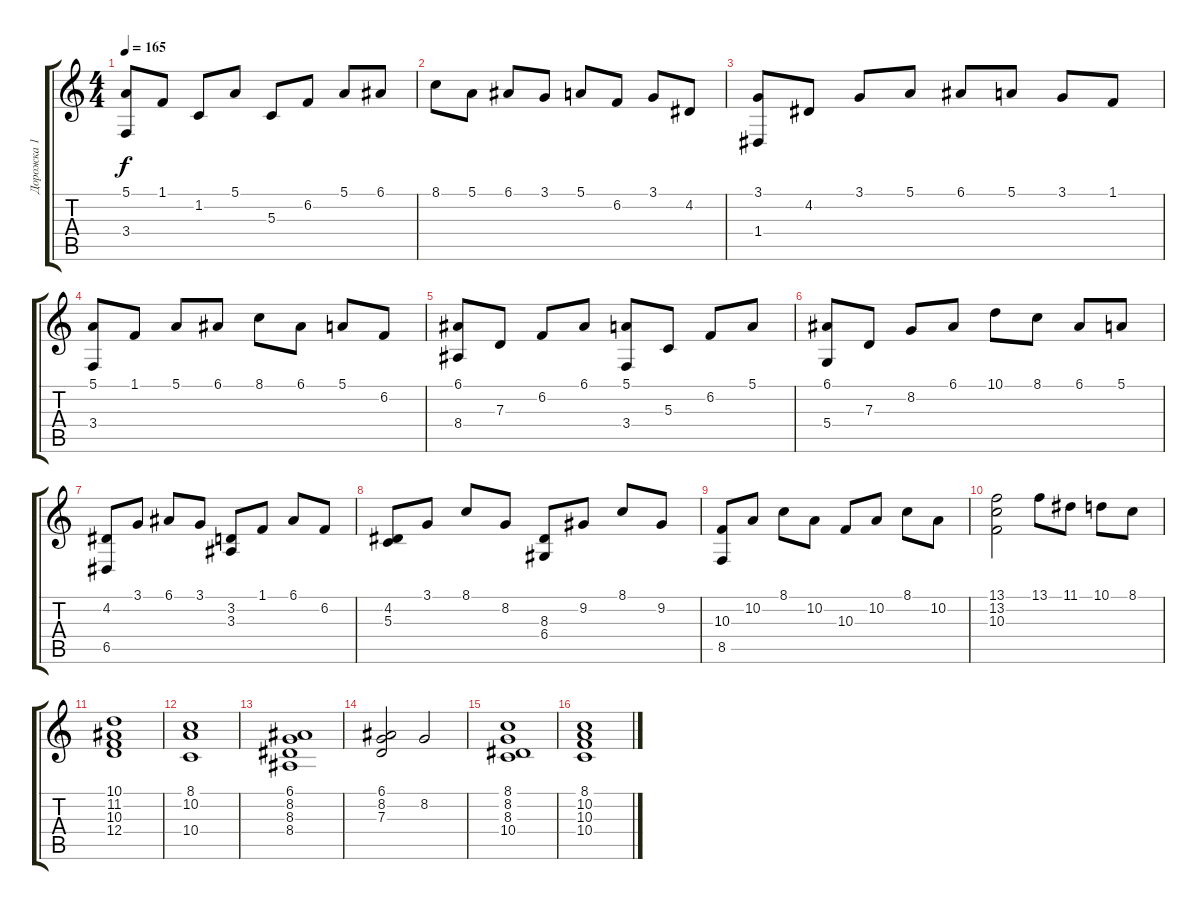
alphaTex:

\track ("Дорожка 1" "Дорожка 1") {instrument stringensemble1}
\staff {score tabs}
\tuning (E4 B3 G3 D3 A2 E2) {hide}
\ts (4 4)
\tempo 165
\clef g2
\ks c
(5.1 3.4).8{dy f} 1.1.8 1.2.8 5.1.8 5.3.8 6.2.8 5.1.8 6.1.8 |
8.1.8 5.1.8 6.1.8 3.1.8 5.1.8 6.2.8 3.1.8 4.2.8 |
(3.1 1.4).8 4.2.8 3.1.8 5.1.8 6.1.8 5.1.8 3.1.8 1.1.8 |
(5.1 3.4).8 1.1.8 5.1.8 6.1.8 8.1.8 6.1.8 5.1.8 6.2.8 |
(6.1 8.4).8 7.3.8 6.2.8 6.1.8 (5.1 3.4).8 5.3.8 6.2.8 5.1.8 |
(6.1 5.4).8 7.3.8 8.2.8 6.1.8 10.1.8 8.1.8 6.1.8 5.1.8 |
(4.2 6.5).8 3.1.8 6.1.8 3.1.8 (3.2 3.3).8 1.1.8 6.1.8 6.2.8 |
(4.2 5.3).8 3.1.8 8.1.8 8.2.8 (8.3 6.4).8 9.2.8 8.1.8 9.2.8 |
(10.3 8.5).8 10.2.8 8.1.8 10.2.8 10.3.8 10.2.8 8.1.8 10.2.8 |
(13.1 13.2 10.3).2 13.1.8 11.1.8 10.1.8 8.1.8 |
(10.1 11.2 10.3 12.4).1 |
(8.1 10.2 10.4).1 |
(6.1 8.2 8.3 8.4).1 |
(6.1 8.2 7.3).2 8.2.2 |
(8.1 8.2 8.3 10.4).1 |
(8.1 10.2 10.3 10.4).1
